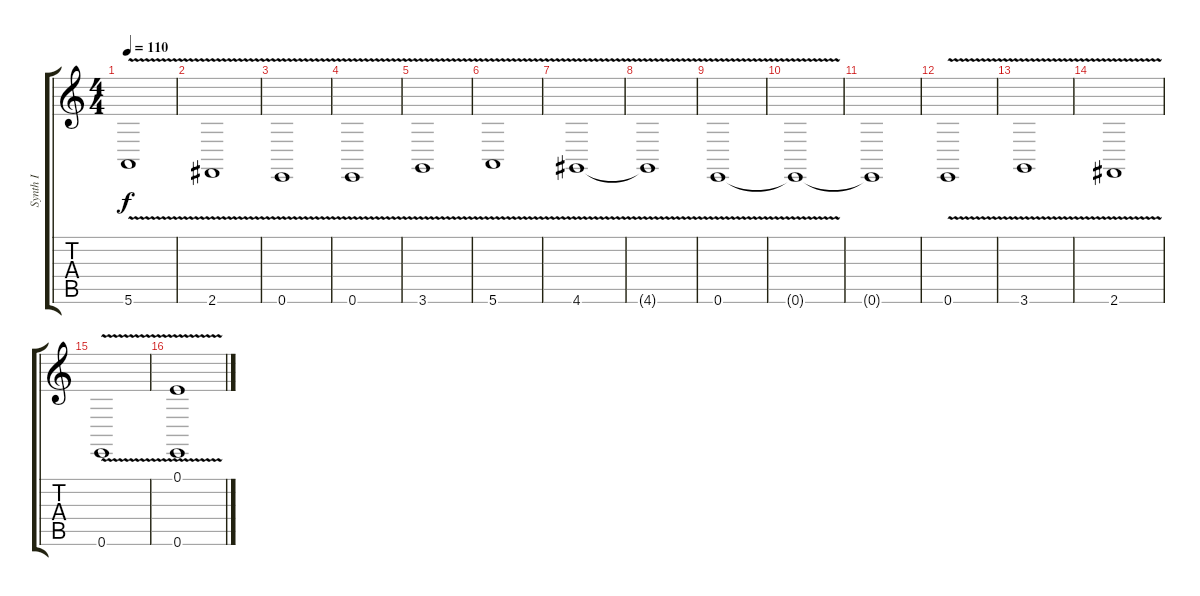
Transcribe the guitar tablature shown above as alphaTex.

\track ("Synth I" "Synth I") {instrument stringensemble2}
\staff {score tabs}
\tuning (E4 B3 G3 D3 A2 E2) {hide}
\ts (4 4)
\tempo 110
\clef g2
\ks c
5.6{v}.1{dy f} |
2.6{v}.1 |
0.6{v}.1 |
0.6{v}.1 |
3.6{v}.1 |
5.6{v}.1 |
4.6{v}.1 |
4.6{t}.1 |
0.6{v}.1 |
0.6{t}.1 |
0.6{t}.1 |
0.6{v}.1 |
3.6{v}.1 |
2.6{v}.1 |
0.6{v}.1 |
(0.1 0.6{v}).1
